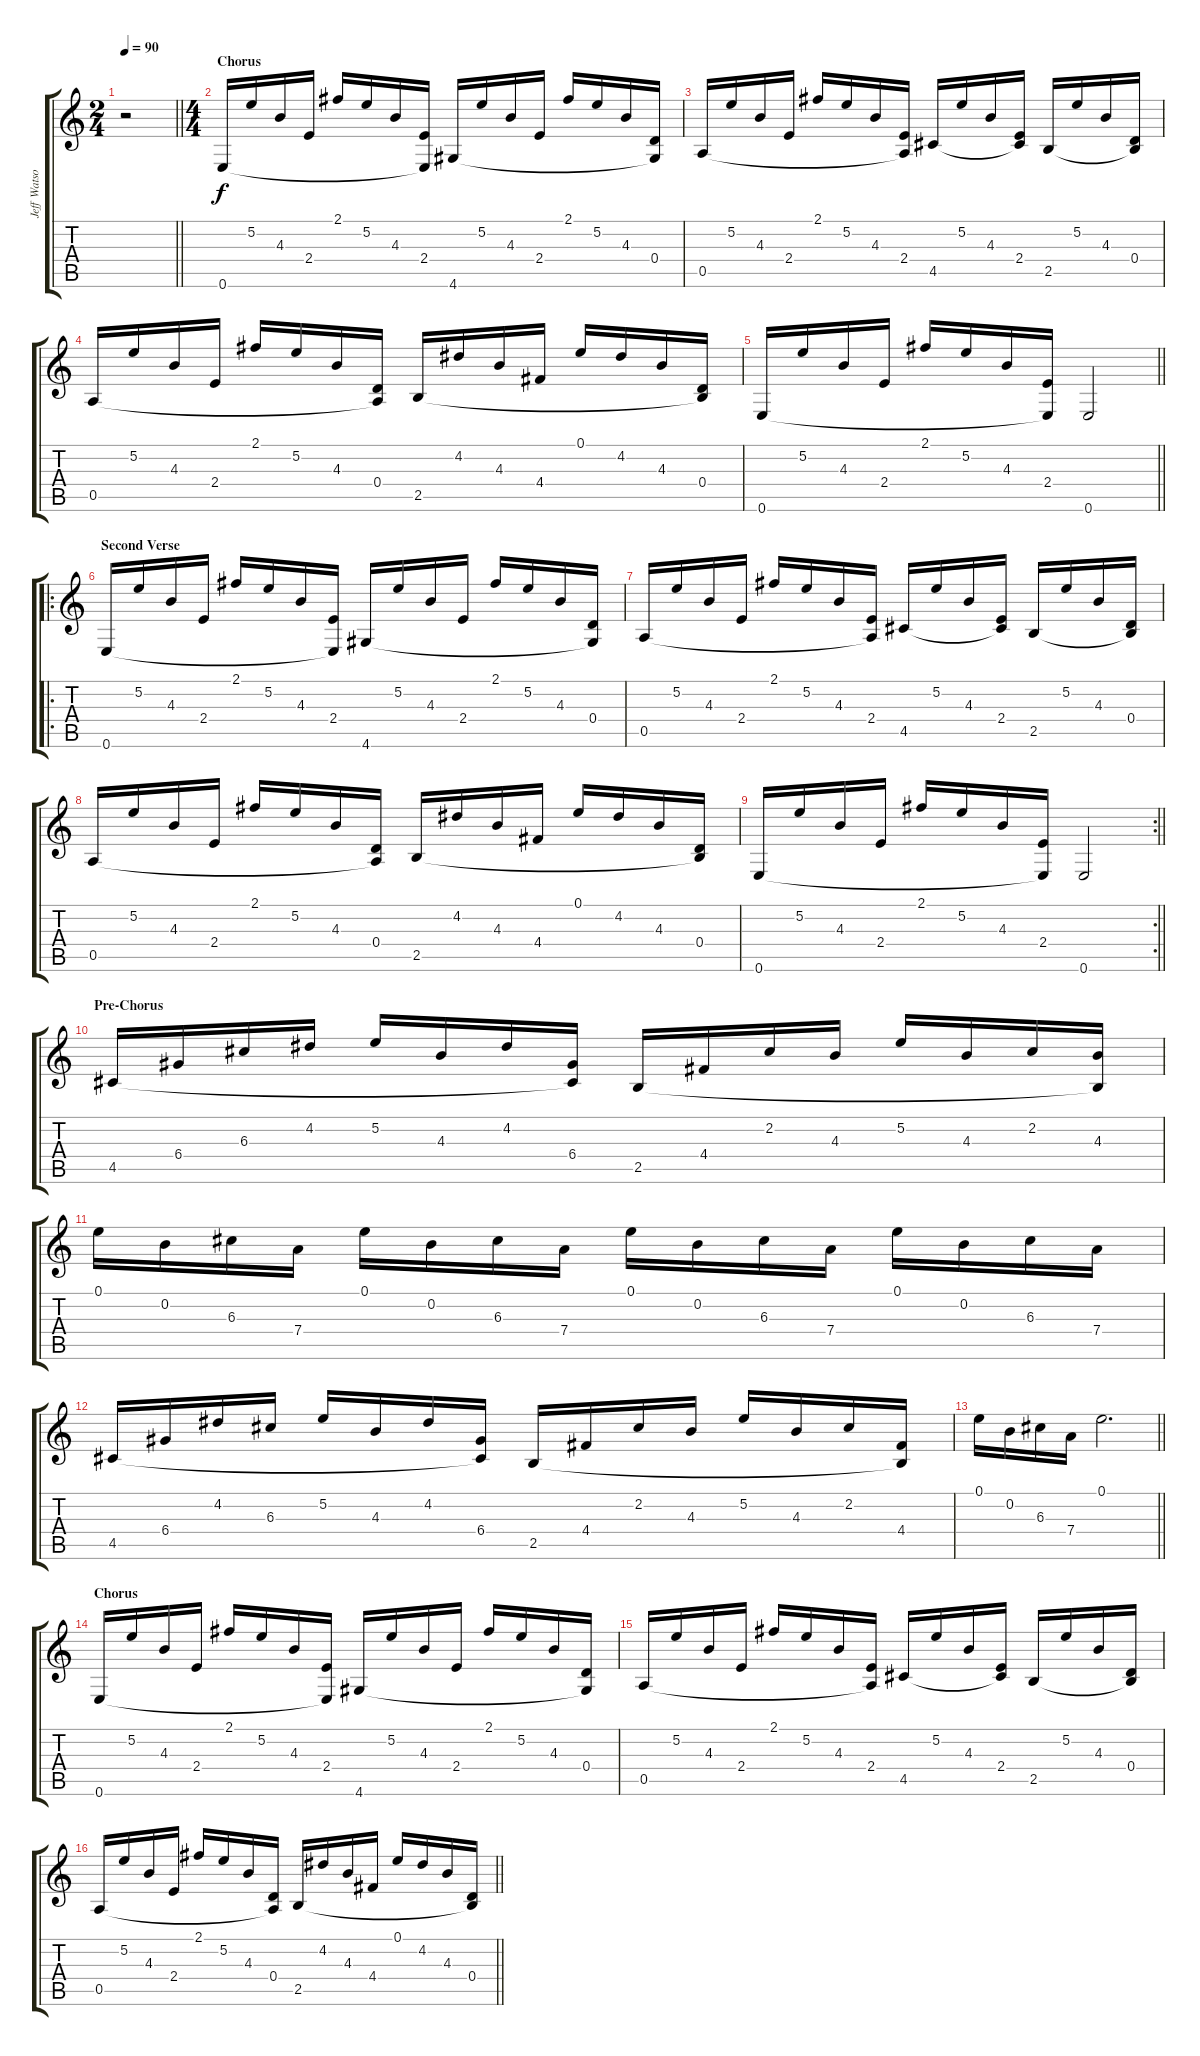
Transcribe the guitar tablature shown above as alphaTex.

\track ("Jeff Watson Acoustic" "Jeff Watso") {instrument acousticguitarsteel}
\staff {score tabs}
\tuning (E4 B3 G3 D3 A2 E2) {hide}
\ts (2 4)
\tempo 90
\clef g2
\barLineRight lightlight
\ks c
r.2{dy f} |
\ts (4 4)
\section ("" "Chorus")
0.6.16 5.2.16 4.3.16 2.4.16 2.1.16 5.2.16 4.3.16 (2.4 0.6{t}).16 4.6.16 5.2.16 4.3.16 2.4.16 2.1.16 5.2.16 4.3.16 (0.4 4.6{t}).16 |
0.5.16 5.2.16 4.3.16 2.4.16 2.1.16 5.2.16 4.3.16 (2.4 0.5{t}).16 4.5.16 5.2.16 4.3.16 (2.4 4.5{t}).16 2.5.16 5.2.16 4.3.16 (0.4 2.5{t}).16 |
0.5.16 5.2.16 4.3.16 2.4.16 2.1.16 5.2.16 4.3.16 (0.4 0.5{t}).16 2.5.16 4.2.16 4.3.16 4.4.16 0.1.16 4.2.16 4.3.16 (0.4 2.5{t}).16 |
\barLineRight lightlight
0.6.16 5.2.16 4.3.16 2.4.16 2.1.16 5.2.16 4.3.16 (2.4 0.6{t}).16 0.6.2 |
\ro
\section ("" "Second Verse")
0.6.16 5.2.16 4.3.16 2.4.16 2.1.16 5.2.16 4.3.16 (2.4 0.6{t}).16 4.6.16 5.2.16 4.3.16 2.4.16 2.1.16 5.2.16 4.3.16 (0.4 4.6{t}).16 |
0.5.16 5.2.16 4.3.16 2.4.16 2.1.16 5.2.16 4.3.16 (2.4 0.5{t}).16 4.5.16 5.2.16 4.3.16 (2.4 4.5{t}).16 2.5.16 5.2.16 4.3.16 (0.4 2.5{t}).16 |
0.5.16 5.2.16 4.3.16 2.4.16 2.1.16 5.2.16 4.3.16 (0.4 0.5{t}).16 2.5.16 4.2.16 4.3.16 4.4.16 0.1.16 4.2.16 4.3.16 (0.4 2.5{t}).16 |
\rc 2
\barLineRight lightlight
0.6.16 5.2.16 4.3.16 2.4.16 2.1.16 5.2.16 4.3.16 (2.4 0.6{t}).16 0.6.2 |
\section ("" "Pre-Chorus")
4.5.16 6.4.16 6.3.16 4.2.16 5.2.16 4.3.16 4.2.16 (6.4 4.5{t}).16 2.5.16 4.4.16 2.2.16 4.3.16 5.2.16 4.3.16 2.2.16 (4.3 2.5{t}).16 |
0.1.16 0.2.16 6.3.16 7.4.16 0.1.16 0.2.16 6.3.16 7.4.16 0.1.16 0.2.16 6.3.16 7.4.16 0.1.16 0.2.16 6.3.16 7.4.16 |
4.5.16 6.4.16 4.2.16 6.3.16 5.2.16 4.3.16 4.2.16 (6.4 4.5{t}).16 2.5.16 4.4.16 2.2.16 4.3.16 5.2.16 4.3.16 2.2.16 (4.4 2.5{t}).16 |
\barLineRight lightlight
0.1.16 0.2.16 6.3.16 7.4.16 0.1.2{d} |
\section ("" "Chorus")
0.6.16 5.2.16 4.3.16 2.4.16 2.1.16 5.2.16 4.3.16 (2.4 0.6{t}).16 4.6.16 5.2.16 4.3.16 2.4.16 2.1.16 5.2.16 4.3.16 (0.4 4.6{t}).16 |
0.5.16 5.2.16 4.3.16 2.4.16 2.1.16 5.2.16 4.3.16 (2.4 0.5{t}).16 4.5.16 5.2.16 4.3.16 (2.4 4.5{t}).16 2.5.16 5.2.16 4.3.16 (0.4 2.5{t}).16 |
\barLineRight lightlight
0.5.16 5.2.16 4.3.16 2.4.16 2.1.16 5.2.16 4.3.16 (0.4 0.5{t}).16 2.5.16 4.2.16 4.3.16 4.4.16 0.1.16 4.2.16 4.3.16 (0.4 2.5{t}).16
